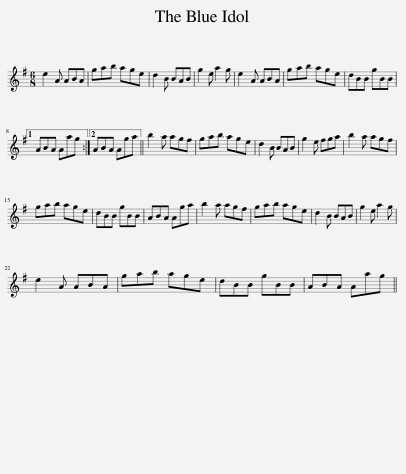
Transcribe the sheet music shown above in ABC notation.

X:1
L:1/8
M:6/8
I:linebreak $
K:G
V:1 treble
V:1
 e2 A ABA | gab age | d2 B BAB | g2 e a2 g | e2 A ABA | %5
 gab age | dBB gBB |1$ ABA Aag :|2 ABA Aga || b2 a agf | %10
 gab age | d2 B BAB | g2 e fga | b2 a agf |$ gab age | %15
 dBB gBB | ABA Aga | b2 a agf | gab age | d2 B BAB | %20
 g2 e a2 g |$ e2 A ABA | gab age | dBB gBB | ABA Aag || %25
